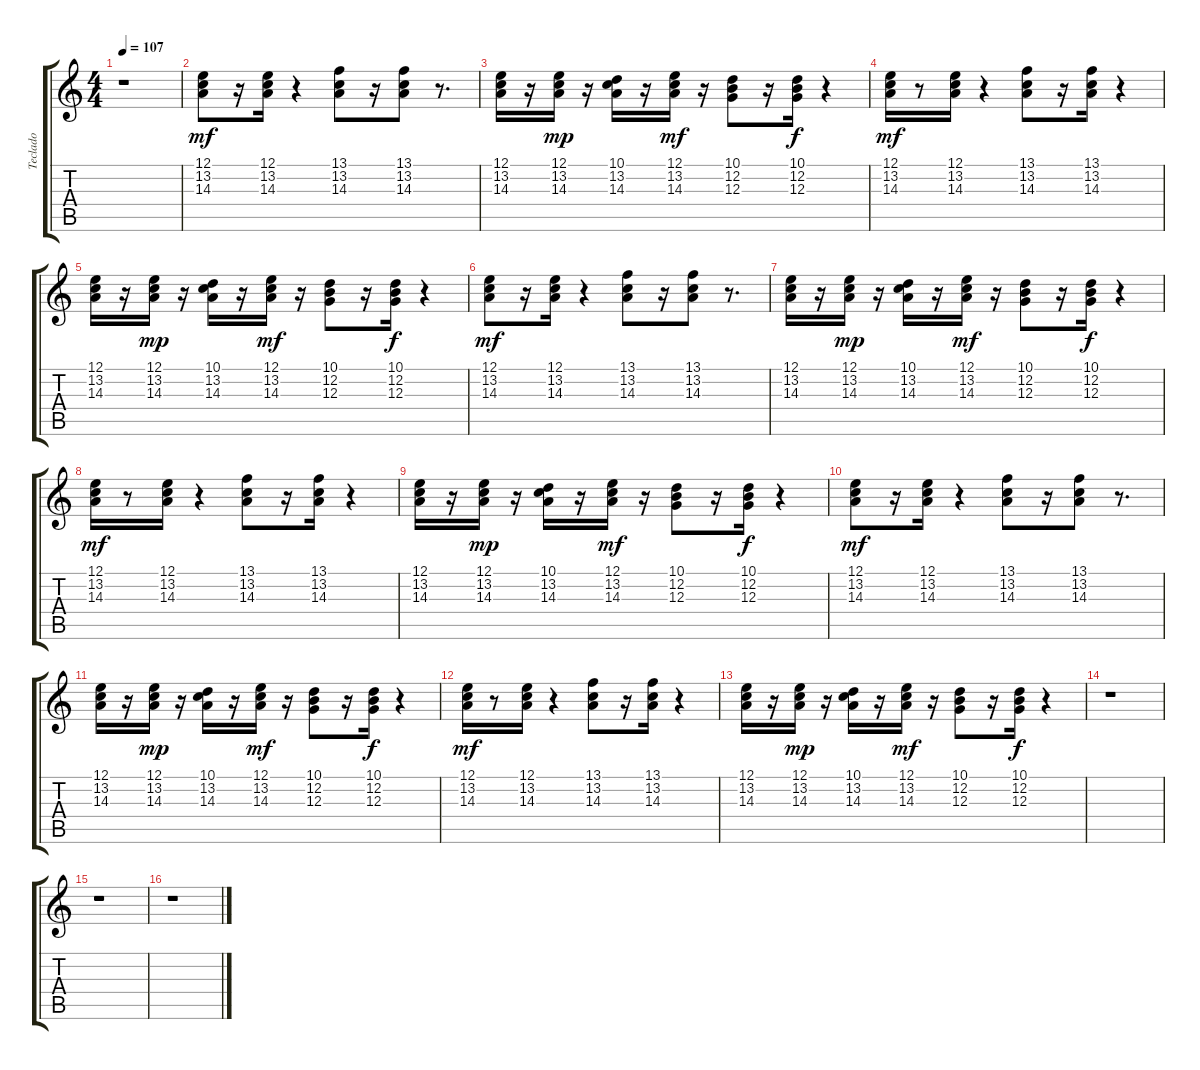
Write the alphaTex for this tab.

\track ("Teclado" "Teclado") {instrument churchorgan}
\staff {score tabs}
\tuning (E4 B3 G3 D3 A2 E2) {hide}
\ts (4 4)
\tempo 107
\clef g2
\ks c
r.1{dy f} |
(12.1 13.2 14.3).8{dy mf} r.16 (12.1 13.2 14.3).16 r.4 (13.1 13.2 14.3).8 r.16 (13.1 13.2 14.3).8 r.8{d} |
(12.1 13.2 14.3).16 r.16 (12.1 13.2 14.3).16{dy mp} r.16 (10.1 13.2 14.3).16 r.16 (12.1 13.2 14.3).16{dy mf} r.16 (10.1 12.2 12.3).8 r.16 (10.1 12.2 12.3).16{dy f} r.4 |
(12.1 13.2 14.3).16{dy mf} r.8 (12.1 13.2 14.3).16 r.4 (13.1 13.2 14.3).8 r.16 (13.1 13.2 14.3).16 r.4 |
(12.1 13.2 14.3).16 r.16 (12.1 13.2 14.3).16{dy mp} r.16 (10.1 13.2 14.3).16 r.16 (12.1 13.2 14.3).16{dy mf} r.16 (10.1 12.2 12.3).8 r.16 (10.1 12.2 12.3).16{dy f} r.4 |
(12.1 13.2 14.3).8{dy mf} r.16 (12.1 13.2 14.3).16 r.4 (13.1 13.2 14.3).8 r.16 (13.1 13.2 14.3).8 r.8{d} |
(12.1 13.2 14.3).16 r.16 (12.1 13.2 14.3).16{dy mp} r.16 (10.1 13.2 14.3).16 r.16 (12.1 13.2 14.3).16{dy mf} r.16 (10.1 12.2 12.3).8 r.16 (10.1 12.2 12.3).16{dy f} r.4 |
(12.1 13.2 14.3).16{dy mf} r.8 (12.1 13.2 14.3).16 r.4 (13.1 13.2 14.3).8 r.16 (13.1 13.2 14.3).16 r.4 |
(12.1 13.2 14.3).16 r.16 (12.1 13.2 14.3).16{dy mp} r.16 (10.1 13.2 14.3).16 r.16 (12.1 13.2 14.3).16{dy mf} r.16 (10.1 12.2 12.3).8 r.16 (10.1 12.2 12.3).16{dy f} r.4 |
(12.1 13.2 14.3).8{dy mf} r.16 (12.1 13.2 14.3).16 r.4 (13.1 13.2 14.3).8 r.16 (13.1 13.2 14.3).8 r.8{d} |
(12.1 13.2 14.3).16 r.16 (12.1 13.2 14.3).16{dy mp} r.16 (10.1 13.2 14.3).16 r.16 (12.1 13.2 14.3).16{dy mf} r.16 (10.1 12.2 12.3).8 r.16 (10.1 12.2 12.3).16{dy f} r.4 |
(12.1 13.2 14.3).16{dy mf} r.8 (12.1 13.2 14.3).16 r.4 (13.1 13.2 14.3).8 r.16 (13.1 13.2 14.3).16 r.4 |
(12.1 13.2 14.3).16 r.16 (12.1 13.2 14.3).16{dy mp} r.16 (10.1 13.2 14.3).16 r.16 (12.1 13.2 14.3).16{dy mf} r.16 (10.1 12.2 12.3).8 r.16 (10.1 12.2 12.3).16{dy f} r.4 |
r.1 |
r.1 |
r.1
